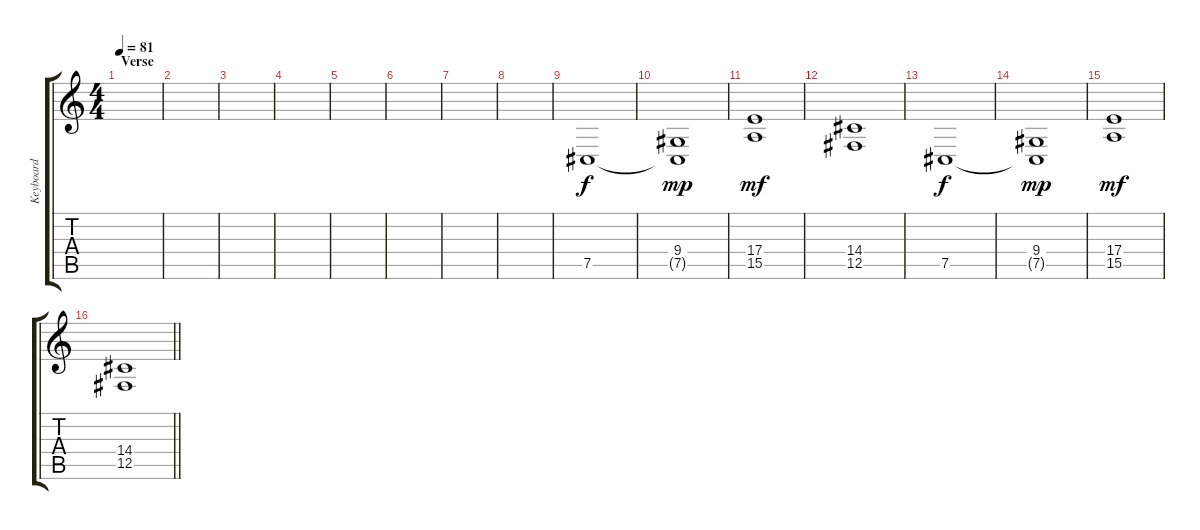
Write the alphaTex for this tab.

\track ("Keyboard" "Keyboard") {instrument pad2warm}
\staff {score tabs}
\tuning (Db4 Ab3 E3 B2 Gb2 B1) {hide}
\ts (4 4)
\section ("" "Verse")
\tempo 81
\clef g2
\ks c
|
|
|
|
|
|
|
|
7.5.1{volume 13 instrument pad2warm} |
(9.4 7.5{t}).1{dy mp} |
(17.4 15.5).1{dy mf} |
(14.4 12.5).1 |
7.5.1{dy f} |
(9.4 7.5{t}).1{dy mp} |
(17.4 15.5).1{dy mf} |
\barLineRight lightlight
(14.4 12.5).1
